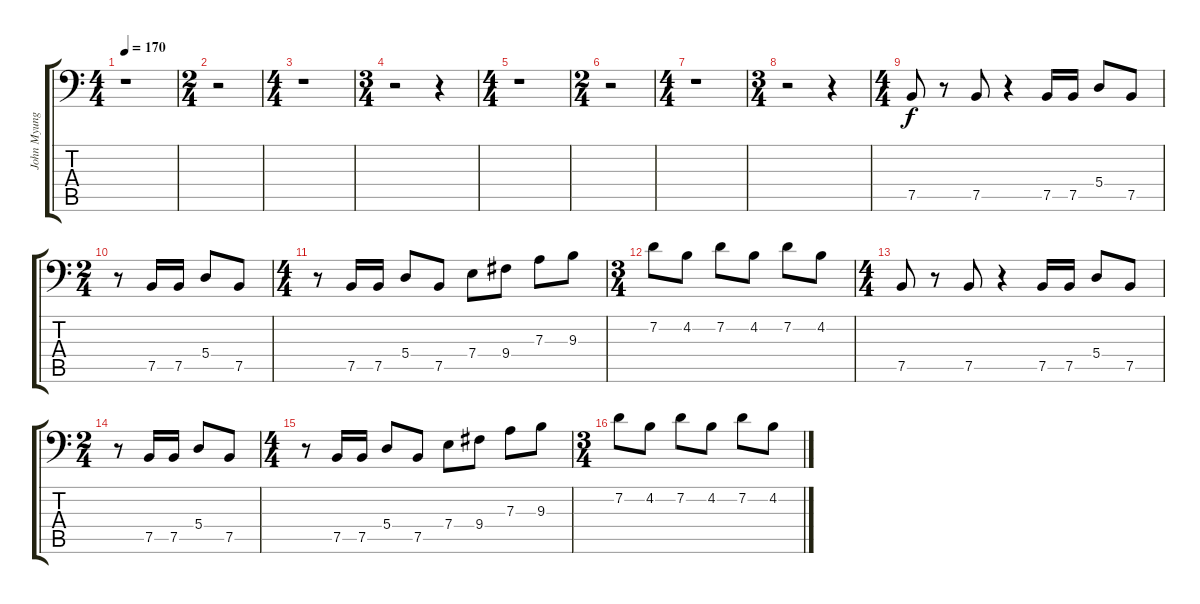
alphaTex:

\track ("John Myung" "John Myung") {instrument electricbassfinger}
\staff {score tabs}
\tuning (C3 G2 D2 A1 E1 B0) {hide}
\ts (4 4)
\tempo 170
\clef f4
\ks c
r.1{dy f} |
\ts (2 4)
r.2 |
\ts (4 4)
r.1 |
\ts (3 4)
r.2 r.4 |
\ts (4 4)
r.1 |
\ts (2 4)
r.2 |
\ts (4 4)
r.1 |
\ts (3 4)
r.2 r.4 |
\ts (4 4)
7.5.8 r.8 7.5.8 r.4 7.5.16 7.5.16 5.4.8 7.5.8 |
\ts (2 4)
r.8 7.5.16 7.5.16 5.4.8 7.5.8 |
\ts (4 4)
r.8 7.5.16 7.5.16 5.4.8 7.5.8 7.4.8 9.4.8 7.3.8 9.3.8 |
\ts (3 4)
7.2.8 4.2.8 7.2.8 4.2.8 7.2.8 4.2.8 |
\ts (4 4)
7.5.8 r.8 7.5.8 r.4 7.5.16 7.5.16 5.4.8 7.5.8 |
\ts (2 4)
r.8 7.5.16 7.5.16 5.4.8 7.5.8 |
\ts (4 4)
r.8 7.5.16 7.5.16 5.4.8 7.5.8 7.4.8 9.4.8 7.3.8 9.3.8 |
\ts (3 4)
7.2.8 4.2.8 7.2.8 4.2.8 7.2.8 4.2.8
